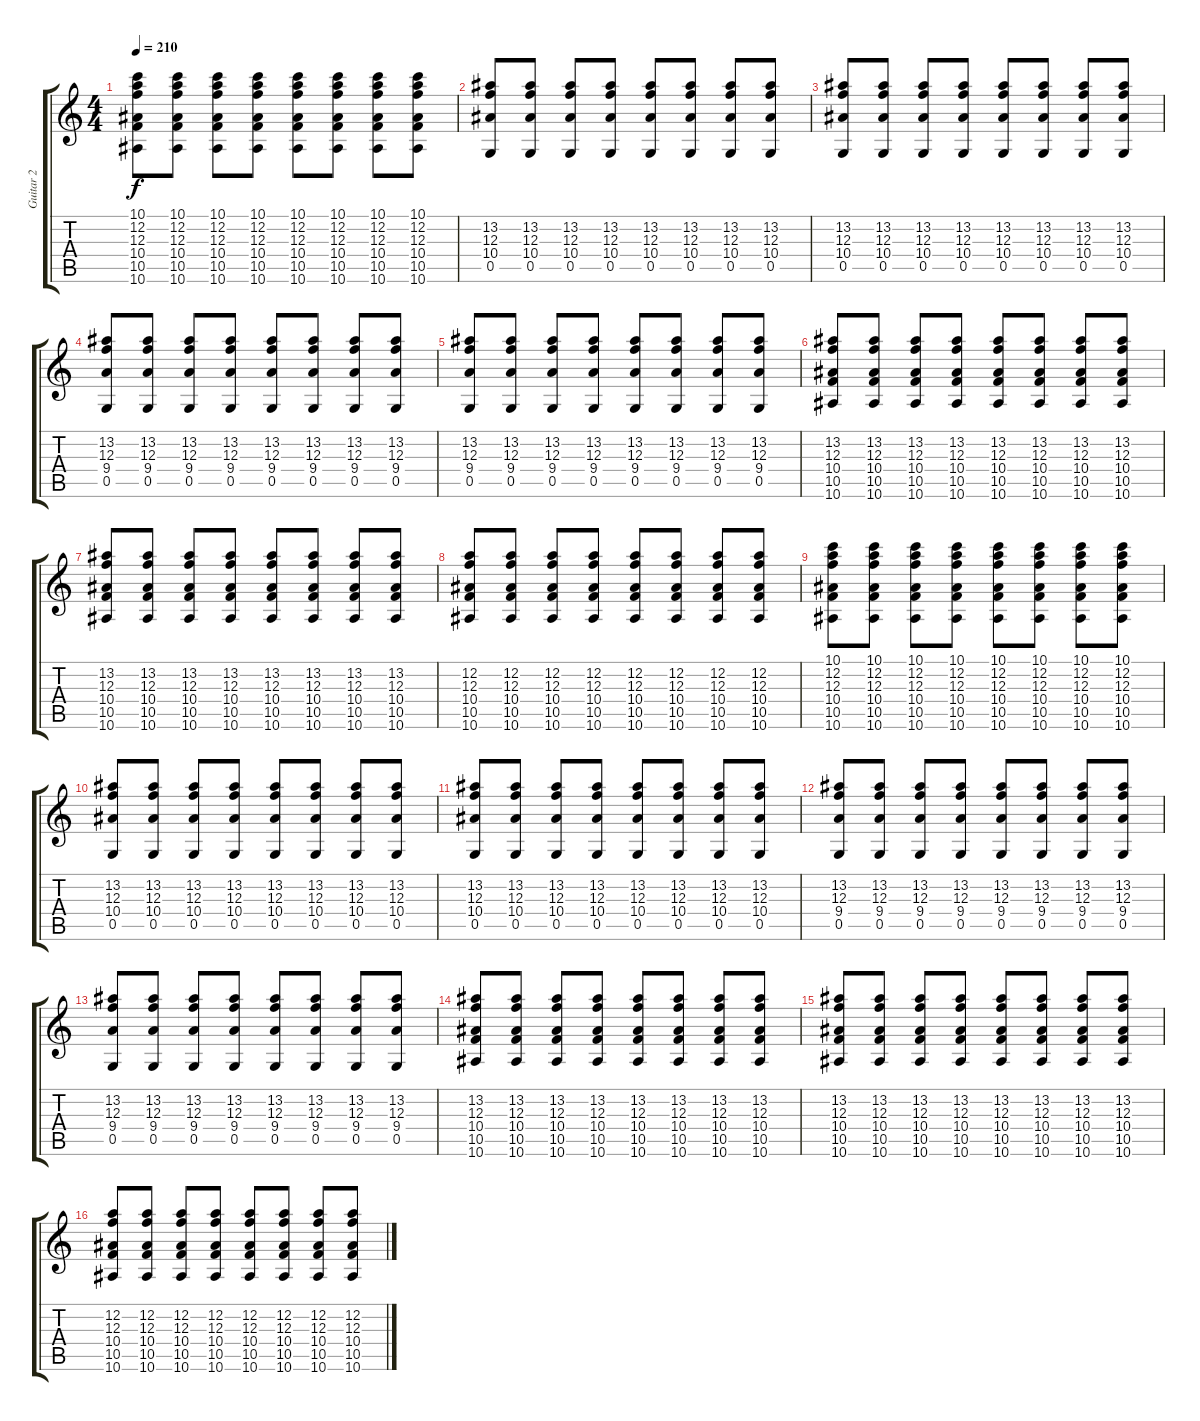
\track ("Guitar 2" "Guitar 2") {instrument distortionguitar}
\staff {score tabs}
\tuning (D4 A3 F3 C3 G2 C2) {hide}
\ts (4 4)
\tempo 210
\clef g2
\ks c
(10.1 12.2 12.3 10.4 10.5 10.6).8{dy f} (10.1 12.2 12.3 10.4 10.5 10.6).8 (10.1 12.2 12.3 10.4 10.5 10.6).8 (10.1 12.2 12.3 10.4 10.5 10.6).8 (10.1 12.2 12.3 10.4 10.5 10.6).8 (10.1 12.2 12.3 10.4 10.5 10.6).8 (10.1 12.2 12.3 10.4 10.5 10.6).8 (10.1 12.2 12.3 10.4 10.5 10.6).8 |
(13.2 12.3 10.4 0.5).8 (13.2 12.3 10.4 0.5).8 (13.2 12.3 10.4 0.5).8 (13.2 12.3 10.4 0.5).8 (13.2 12.3 10.4 0.5).8 (13.2 12.3 10.4 0.5).8 (13.2 12.3 10.4 0.5).8 (13.2 12.3 10.4 0.5).8 |
(13.2 12.3 10.4 0.5).8 (13.2 12.3 10.4 0.5).8 (13.2 12.3 10.4 0.5).8 (13.2 12.3 10.4 0.5).8 (13.2 12.3 10.4 0.5).8 (13.2 12.3 10.4 0.5).8 (13.2 12.3 10.4 0.5).8 (13.2 12.3 10.4 0.5).8 |
(13.2 12.3 9.4 0.5).8 (13.2 12.3 9.4 0.5).8 (13.2 12.3 9.4 0.5).8 (13.2 12.3 9.4 0.5).8 (13.2 12.3 9.4 0.5).8 (13.2 12.3 9.4 0.5).8 (13.2 12.3 9.4 0.5).8 (13.2 12.3 9.4 0.5).8 |
(13.2 12.3 9.4 0.5).8 (13.2 12.3 9.4 0.5).8 (13.2 12.3 9.4 0.5).8 (13.2 12.3 9.4 0.5).8 (13.2 12.3 9.4 0.5).8 (13.2 12.3 9.4 0.5).8 (13.2 12.3 9.4 0.5).8 (13.2 12.3 9.4 0.5).8 |
(13.2 12.3 10.4 10.5 10.6).8 (13.2 12.3 10.4 10.5 10.6).8 (13.2 12.3 10.4 10.5 10.6).8 (13.2 12.3 10.4 10.5 10.6).8 (13.2 12.3 10.4 10.5 10.6).8 (13.2 12.3 10.4 10.5 10.6).8 (13.2 12.3 10.4 10.5 10.6).8 (13.2 12.3 10.4 10.5 10.6).8 |
(13.2 12.3 10.4 10.5 10.6).8 (13.2 12.3 10.4 10.5 10.6).8 (13.2 12.3 10.4 10.5 10.6).8 (13.2 12.3 10.4 10.5 10.6).8 (13.2 12.3 10.4 10.5 10.6).8 (13.2 12.3 10.4 10.5 10.6).8 (13.2 12.3 10.4 10.5 10.6).8 (13.2 12.3 10.4 10.5 10.6).8 |
(12.2 12.3 10.4 10.5 10.6).8 (12.2 12.3 10.4 10.5 10.6).8 (12.2 12.3 10.4 10.5 10.6).8 (12.2 12.3 10.4 10.5 10.6).8 (12.2 12.3 10.4 10.5 10.6).8 (12.2 12.3 10.4 10.5 10.6).8 (12.2 12.3 10.4 10.5 10.6).8 (12.2 12.3 10.4 10.5 10.6).8 |
(10.1 12.2 12.3 10.4 10.5 10.6).8 (10.1 12.2 12.3 10.4 10.5 10.6).8 (10.1 12.2 12.3 10.4 10.5 10.6).8 (10.1 12.2 12.3 10.4 10.5 10.6).8 (10.1 12.2 12.3 10.4 10.5 10.6).8 (10.1 12.2 12.3 10.4 10.5 10.6).8 (10.1 12.2 12.3 10.4 10.5 10.6).8 (10.1 12.2 12.3 10.4 10.5 10.6).8 |
(13.2 12.3 10.4 0.5).8 (13.2 12.3 10.4 0.5).8 (13.2 12.3 10.4 0.5).8 (13.2 12.3 10.4 0.5).8 (13.2 12.3 10.4 0.5).8 (13.2 12.3 10.4 0.5).8 (13.2 12.3 10.4 0.5).8 (13.2 12.3 10.4 0.5).8 |
(13.2 12.3 10.4 0.5).8 (13.2 12.3 10.4 0.5).8 (13.2 12.3 10.4 0.5).8 (13.2 12.3 10.4 0.5).8 (13.2 12.3 10.4 0.5).8 (13.2 12.3 10.4 0.5).8 (13.2 12.3 10.4 0.5).8 (13.2 12.3 10.4 0.5).8 |
(13.2 12.3 9.4 0.5).8 (13.2 12.3 9.4 0.5).8 (13.2 12.3 9.4 0.5).8 (13.2 12.3 9.4 0.5).8 (13.2 12.3 9.4 0.5).8 (13.2 12.3 9.4 0.5).8 (13.2 12.3 9.4 0.5).8 (13.2 12.3 9.4 0.5).8 |
(13.2 12.3 9.4 0.5).8 (13.2 12.3 9.4 0.5).8 (13.2 12.3 9.4 0.5).8 (13.2 12.3 9.4 0.5).8 (13.2 12.3 9.4 0.5).8 (13.2 12.3 9.4 0.5).8 (13.2 12.3 9.4 0.5).8 (13.2 12.3 9.4 0.5).8 |
(13.2 12.3 10.4 10.5 10.6).8 (13.2 12.3 10.4 10.5 10.6).8 (13.2 12.3 10.4 10.5 10.6).8 (13.2 12.3 10.4 10.5 10.6).8 (13.2 12.3 10.4 10.5 10.6).8 (13.2 12.3 10.4 10.5 10.6).8 (13.2 12.3 10.4 10.5 10.6).8 (13.2 12.3 10.4 10.5 10.6).8 |
(13.2 12.3 10.4 10.5 10.6).8 (13.2 12.3 10.4 10.5 10.6).8 (13.2 12.3 10.4 10.5 10.6).8 (13.2 12.3 10.4 10.5 10.6).8 (13.2 12.3 10.4 10.5 10.6).8 (13.2 12.3 10.4 10.5 10.6).8 (13.2 12.3 10.4 10.5 10.6).8 (13.2 12.3 10.4 10.5 10.6).8 |
(12.2 12.3 10.4 10.5 10.6).8 (12.2 12.3 10.4 10.5 10.6).8 (12.2 12.3 10.4 10.5 10.6).8 (12.2 12.3 10.4 10.5 10.6).8 (12.2 12.3 10.4 10.5 10.6).8 (12.2 12.3 10.4 10.5 10.6).8 (12.2 12.3 10.4 10.5 10.6).8 (12.2 12.3 10.4 10.5 10.6).8
